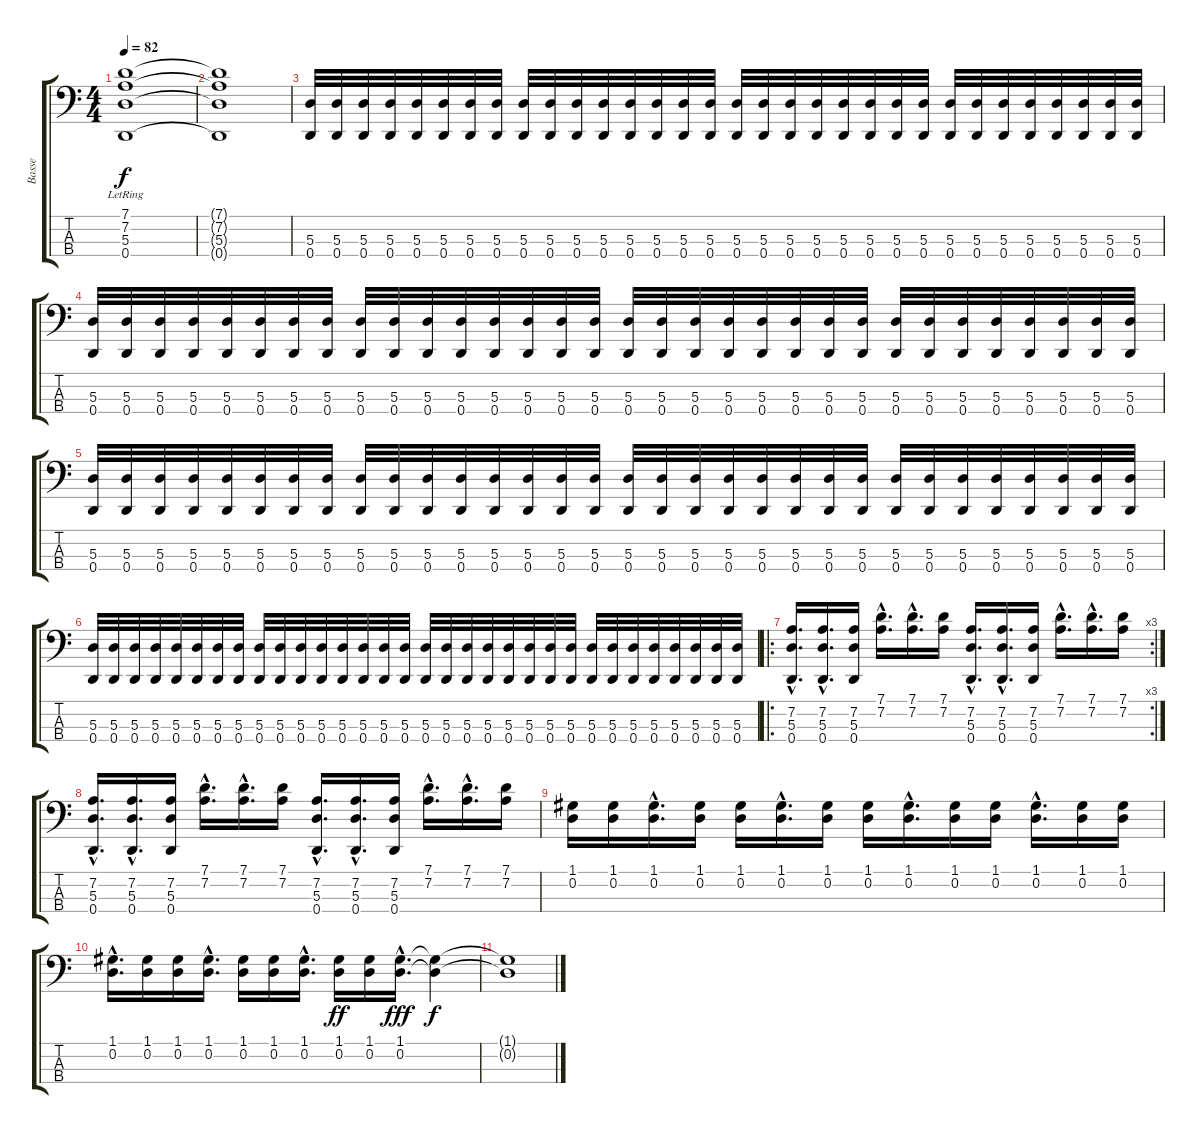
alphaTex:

\track ("Basse" "Basse") {instrument electricbasspick}
\staff {score tabs}
\tuning (G2 D2 A1 D1) {hide}
\ts (4 4)
\tempo 82
\clef f4
\ks c
(7.1{lr} 7.2{lr} 5.3{lr} 0.4{lr}).1{dy f} |
(7.1{t} 7.2{t} 5.3{t} 0.4{t}).1 |
(5.3 0.4).32 (5.3 0.4).32 (5.3 0.4).32 (5.3 0.4).32 (5.3 0.4).32 (5.3 0.4).32 (5.3 0.4).32 (5.3 0.4).32 (5.3 0.4).32 (5.3 0.4).32 (5.3 0.4).32 (5.3 0.4).32 (5.3 0.4).32 (5.3 0.4).32 (5.3 0.4).32 (5.3 0.4).32 (5.3 0.4).32 (5.3 0.4).32 (5.3 0.4).32 (5.3 0.4).32 (5.3 0.4).32 (5.3 0.4).32 (5.3 0.4).32 (5.3 0.4).32 (5.3 0.4).32 (5.3 0.4).32 (5.3 0.4).32 (5.3 0.4).32 (5.3 0.4).32 (5.3 0.4).32 (5.3 0.4).32 (5.3 0.4).32 |
(5.3 0.4).32 (5.3 0.4).32 (5.3 0.4).32 (5.3 0.4).32 (5.3 0.4).32 (5.3 0.4).32 (5.3 0.4).32 (5.3 0.4).32 (5.3 0.4).32 (5.3 0.4).32 (5.3 0.4).32 (5.3 0.4).32 (5.3 0.4).32 (5.3 0.4).32 (5.3 0.4).32 (5.3 0.4).32 (5.3 0.4).32 (5.3 0.4).32 (5.3 0.4).32 (5.3 0.4).32 (5.3 0.4).32 (5.3 0.4).32 (5.3 0.4).32 (5.3 0.4).32 (5.3 0.4).32 (5.3 0.4).32 (5.3 0.4).32 (5.3 0.4).32 (5.3 0.4).32 (5.3 0.4).32 (5.3 0.4).32 (5.3 0.4).32 |
(5.3 0.4).32 (5.3 0.4).32 (5.3 0.4).32 (5.3 0.4).32 (5.3 0.4).32 (5.3 0.4).32 (5.3 0.4).32 (5.3 0.4).32 (5.3 0.4).32 (5.3 0.4).32 (5.3 0.4).32 (5.3 0.4).32 (5.3 0.4).32 (5.3 0.4).32 (5.3 0.4).32 (5.3 0.4).32 (5.3 0.4).32 (5.3 0.4).32 (5.3 0.4).32 (5.3 0.4).32 (5.3 0.4).32 (5.3 0.4).32 (5.3 0.4).32 (5.3 0.4).32 (5.3 0.4).32 (5.3 0.4).32 (5.3 0.4).32 (5.3 0.4).32 (5.3 0.4).32 (5.3 0.4).32 (5.3 0.4).32 (5.3 0.4).32 |
(5.3 0.4).32 (5.3 0.4).32 (5.3 0.4).32 (5.3 0.4).32 (5.3 0.4).32 (5.3 0.4).32 (5.3 0.4).32 (5.3 0.4).32 (5.3 0.4).32 (5.3 0.4).32 (5.3 0.4).32 (5.3 0.4).32 (5.3 0.4).32 (5.3 0.4).32 (5.3 0.4).32 (5.3 0.4).32 (5.3 0.4).32 (5.3 0.4).32 (5.3 0.4).32 (5.3 0.4).32 (5.3 0.4).32 (5.3 0.4).32 (5.3 0.4).32 (5.3 0.4).32 (5.3 0.4).32 (5.3 0.4).32 (5.3 0.4).32 (5.3 0.4).32 (5.3 0.4).32 (5.3 0.4).32 (5.3 0.4).32 (5.3 0.4).32 |
\ro
\rc 3
(7.2{hac} 5.3{hac} 0.4{hac}).16{d} (7.2{hac} 5.3{hac} 0.4{hac}).16{d} (7.2 5.3 0.4).16 (7.1{hac} 7.2{hac}).16{d} (7.1{hac} 7.2{hac}).16{d} (7.1 7.2).16 (7.2{hac} 5.3{hac} 0.4{hac}).16{d} (7.2{hac} 5.3{hac} 0.4{hac}).16{d} (7.2 5.3 0.4).16 (7.1{hac} 7.2{hac}).16{d} (7.1{hac} 7.2{hac}).16{d} (7.1 7.2).16 |
(7.2{hac} 5.3{hac} 0.4{hac}).16{d} (7.2{hac} 5.3{hac} 0.4{hac}).16{d} (7.2 5.3 0.4).16 (7.1{hac} 7.2{hac}).16{d} (7.1{hac} 7.2{hac}).16{d} (7.1 7.2).16 (7.2{hac} 5.3{hac} 0.4{hac}).16{d} (7.2{hac} 5.3{hac} 0.4{hac}).16{d} (7.2 5.3 0.4).16 (7.1{hac} 7.2{hac}).16{d} (7.1{hac} 7.2{hac}).16{d} (7.1 7.2).16 |
(1.1 0.2).16 (1.1 0.2).16 (1.1{hac} 0.2{hac}).16{d} (1.1 0.2).16 (1.1 0.2).16 (1.1{hac} 0.2{hac}).16{d} (1.1 0.2).16 (1.1 0.2).16 (1.1{hac} 0.2{hac}).16{d} (1.1 0.2).16 (1.1 0.2).16 (1.1{hac} 0.2{hac}).16{d} (1.1 0.2).16 (1.1 0.2).16 |
(1.1{hac} 0.2{hac}).16{d} (1.1 0.2).16 (1.1 0.2).16 (1.1{hac} 0.2{hac}).16{d} (1.1 0.2).16 (1.1 0.2).16 (1.1{hac} 0.2{hac}).16{d} (1.1 0.2).16{dy ff} (1.1 0.2).16 (1.1{hac} 0.2{hac}).16{d dy fff} (1.1{t} 0.2{t}).4{dy f} |
(1.1{t} 0.2{t}).1
